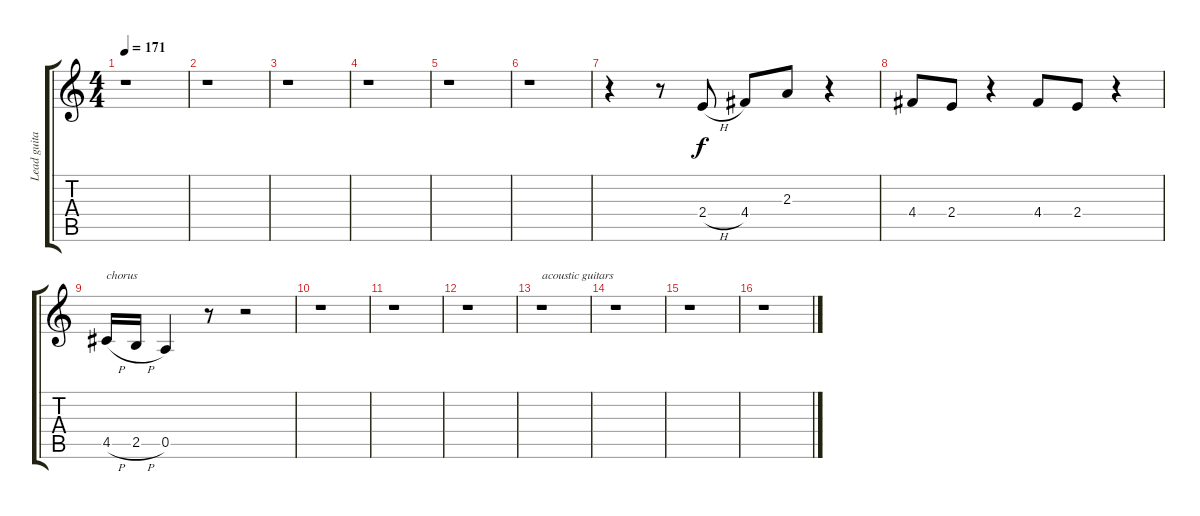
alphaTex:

\track ("Lead guitar" "Lead guita") {instrument distortionguitar}
\staff {score tabs}
\tuning (E4 B3 G3 D3 A2 E2) {hide}
\ts (4 4)
\tempo 171
\clef g2
\ks c
r.1{dy f} |
r.1 |
r.1 |
r.1 |
r.1 |
r.1 |
r.4 r.8 2.4{h}.8 4.4.8 2.3.8 r.4 |
4.4.8 2.4.8 r.4 4.4.8 2.4.8 r.4 |
4.5{h}.16{txt "chorus"} 2.5{h}.16 0.5.4 r.8 r.2 |
r.1 |
r.1 |
r.1 |
r.1{txt "acoustic guitars"} |
r.1 |
r.1 |
r.1
